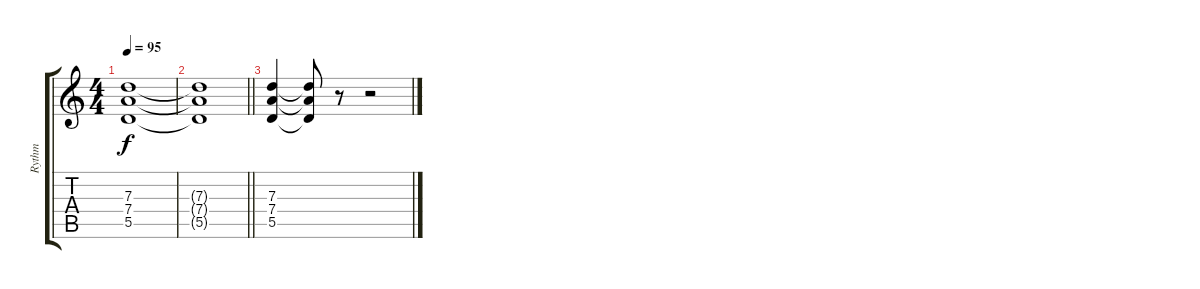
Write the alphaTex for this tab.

\track ("Rythm" "Rythm") {instrument distortionguitar}
\staff {score tabs}
\tuning (E4 B3 G3 D3 A2 E2) {hide}
\ts (4 4)
\tempo 95
\clef g2
\ks c
(7.3{t} 7.4{t} 5.5{t}).1{dy f} |
\barLineRight lightlight
(7.3{t} 7.4{t} 5.5{t}).1 |
(7.3 7.4 5.5).4 (7.3{t} 7.4{t} 5.5{t}).8 r.8 r.2
